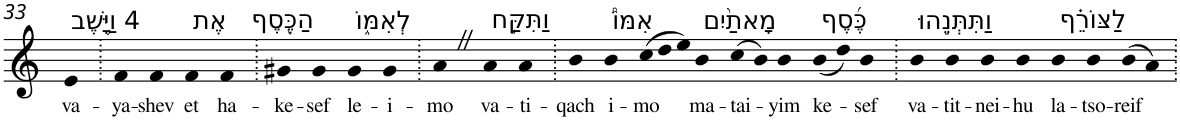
**kern	**text
*part1	*part1
*staff1	*staff1
*I"Piano	*
*I'Pno	*
!!LO:PB:g=z
*clefG2	*
*k[]	*
=33	=33
!LO:TX:a:t=4 וַיָּ֥שֶׁב	!
!	!LO:LY:b
4e	va-
=34.	=34.
!	!LO:LY:b
4f	-ya-
!	!LO:LY:b
4f	-shev
!LO:TX:a:t=אֶת	!
!	!LO:LY:b
4f	et
!LO:TX:a:t=הַכֶּ֖סֶף	!
!	!LO:LY:b
4f	ha-
=35.	=35.
!	!LO:LY:b
4g#X	-ke-
!	!LO:LY:b
4g#	-sef
!LO:TX:a:t=לְאִמּ֑וֹ	!
!	!LO:LY:b
4g#	le-
!	!LO:LY:b
4g#	-i-
=36.	=36.
!	!LO:LY:b
4aZ	-mo
!LO:TX:a:t=וַתִּקַּ֣ח	!
!	!LO:LY:b
4a	va-
!	!LO:LY:b
4a	-ti-
=37.	=37.
!	!LO:LY:b
4b	-qach
!LO:TX:a:t=אִמּוֹ֩	!
!	!LO:LY:b
4b	i-
*Xtuplet	*
!	!LO:LY:b
(>12cc	-mo
12dd	.
12ee)	.
!LO:TX:a:t=מָאתַ֨יִם	!
!	!LO:LY:b
4b	ma-
!	!LO:LY:b
(>8cc	-tai-
8b)	.
!	!LO:LY:b
4b	-yim
!LO:TX:a:t=כֶּ֜סֶף	!
!	!LO:LY:b
(<8b	ke-
8dd)	.
!	!LO:LY:b
4b	-sef
=38.	=38.
!LO:TX:a:t=וַתִּתְּנֵ֣הוּ	!
!	!LO:LY:b
4b	va-
!	!LO:LY:b
4b	-tit-
!	!LO:LY:b
4b	-nei-
!	!LO:LY:b
4b	-hu
!LO:TX:a:t=לַצּוֹרֵ֗ף	!
!	!LO:LY:b
4b	la-
!	!LO:LY:b
4b	-tso-
!	!LO:LY:b
(>8b	-reif
8a)	.
=.	=.
*-	*-
